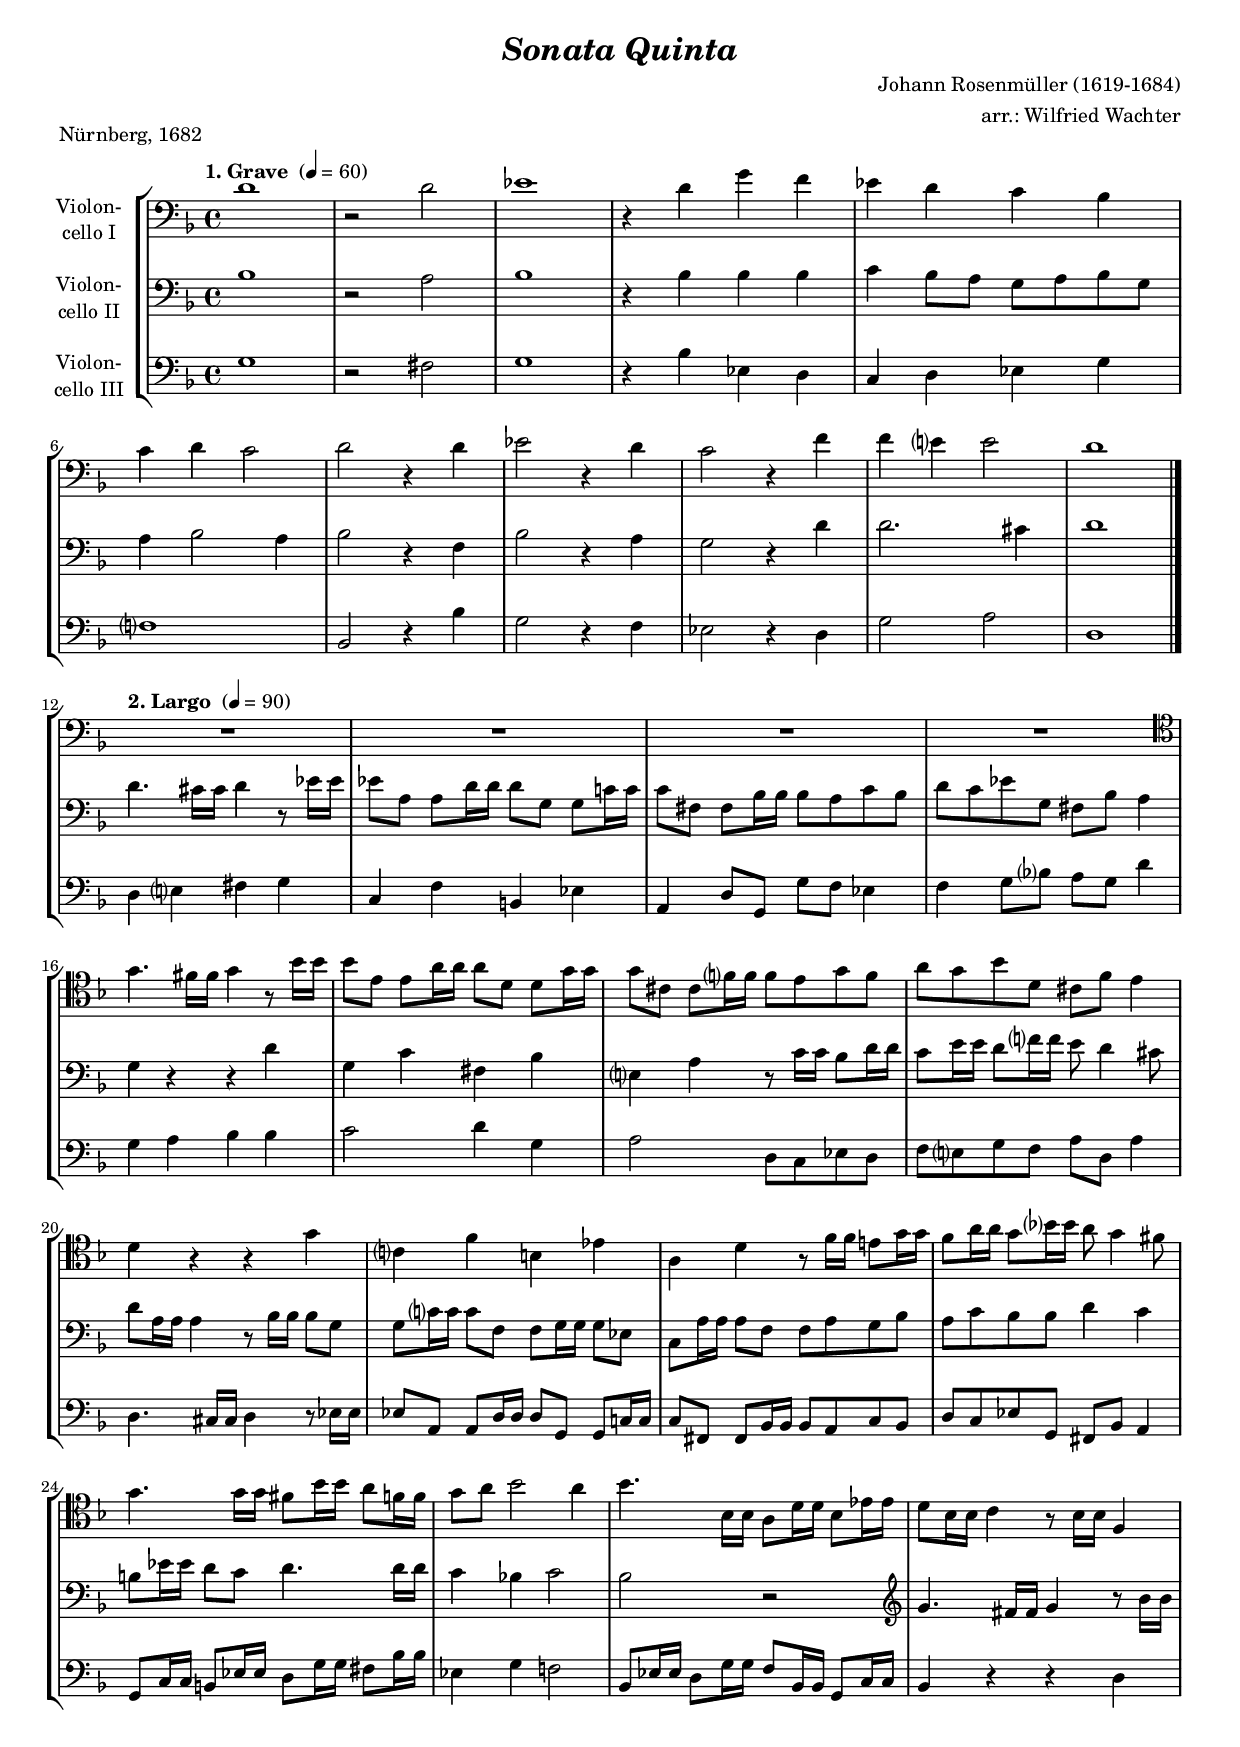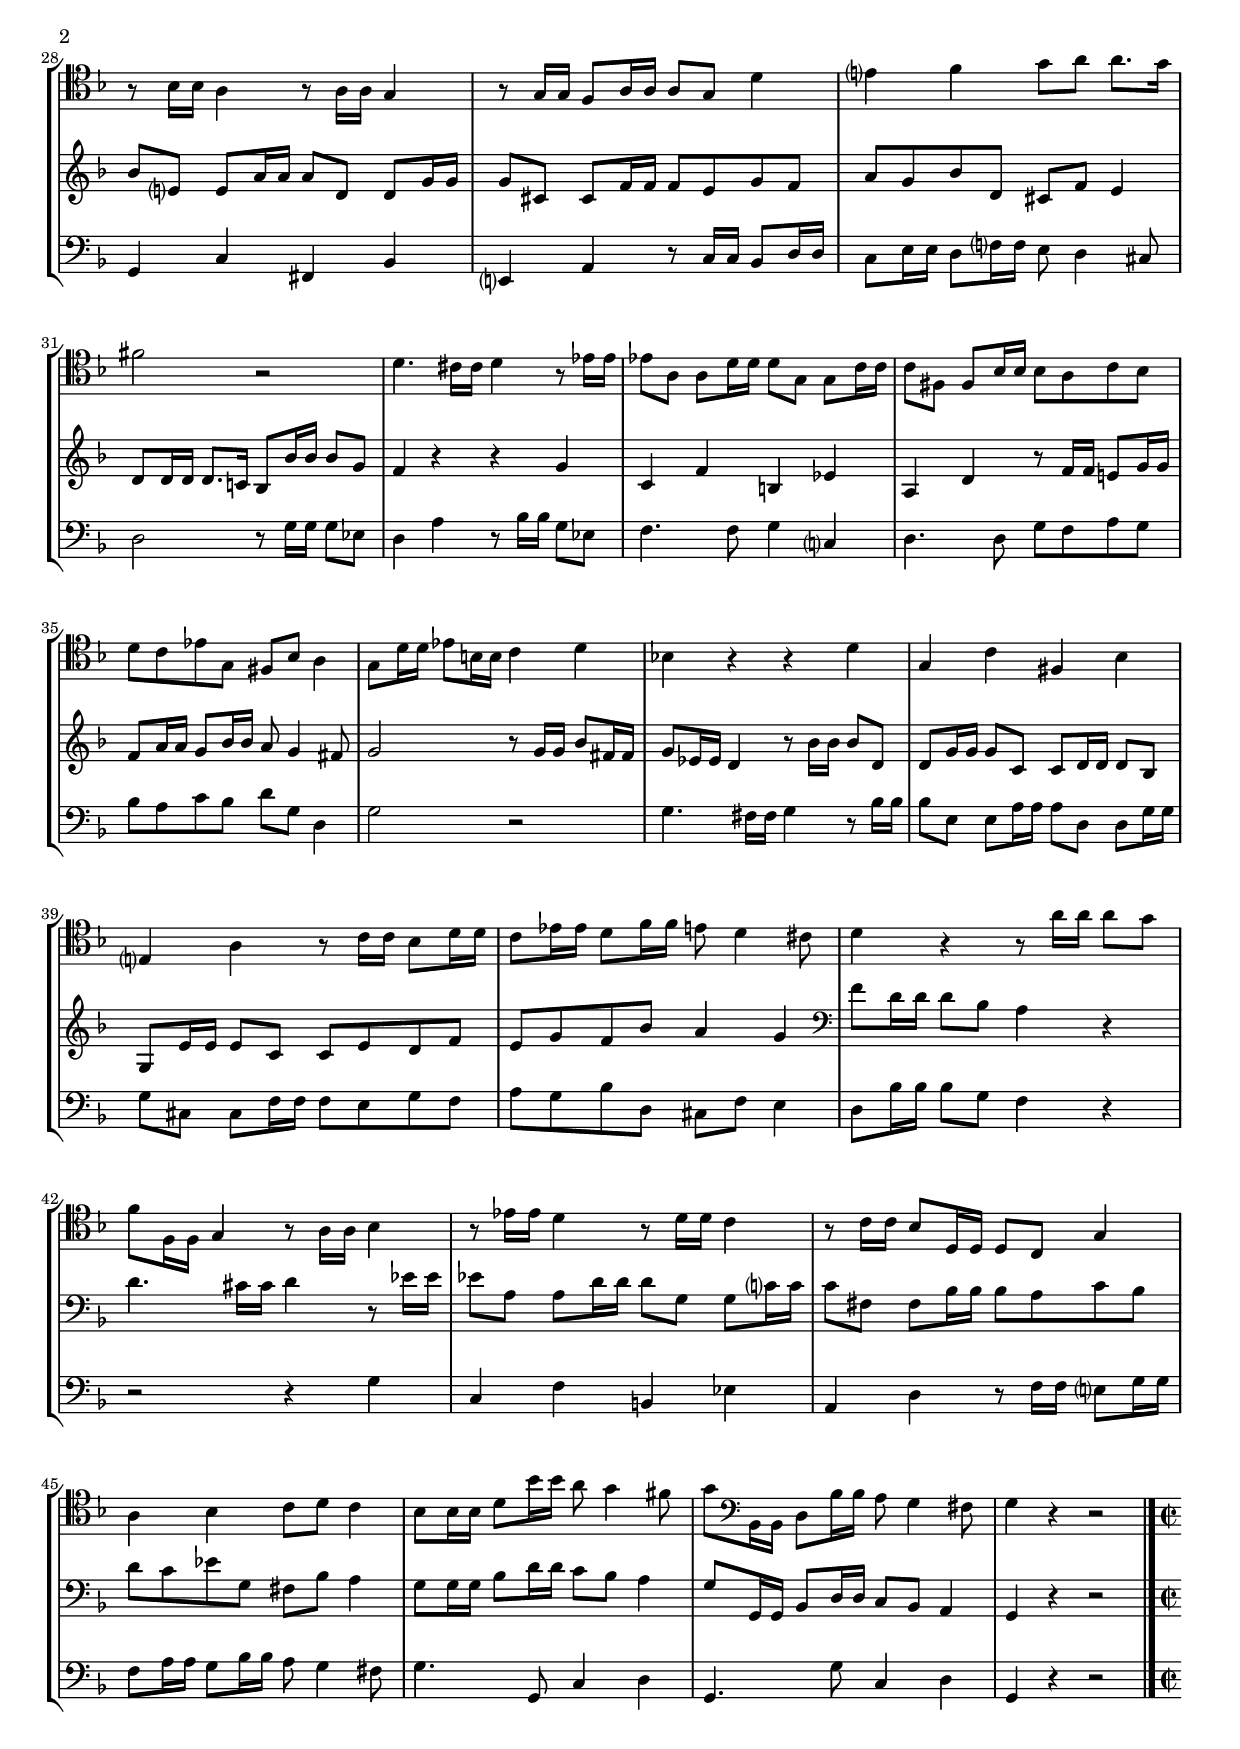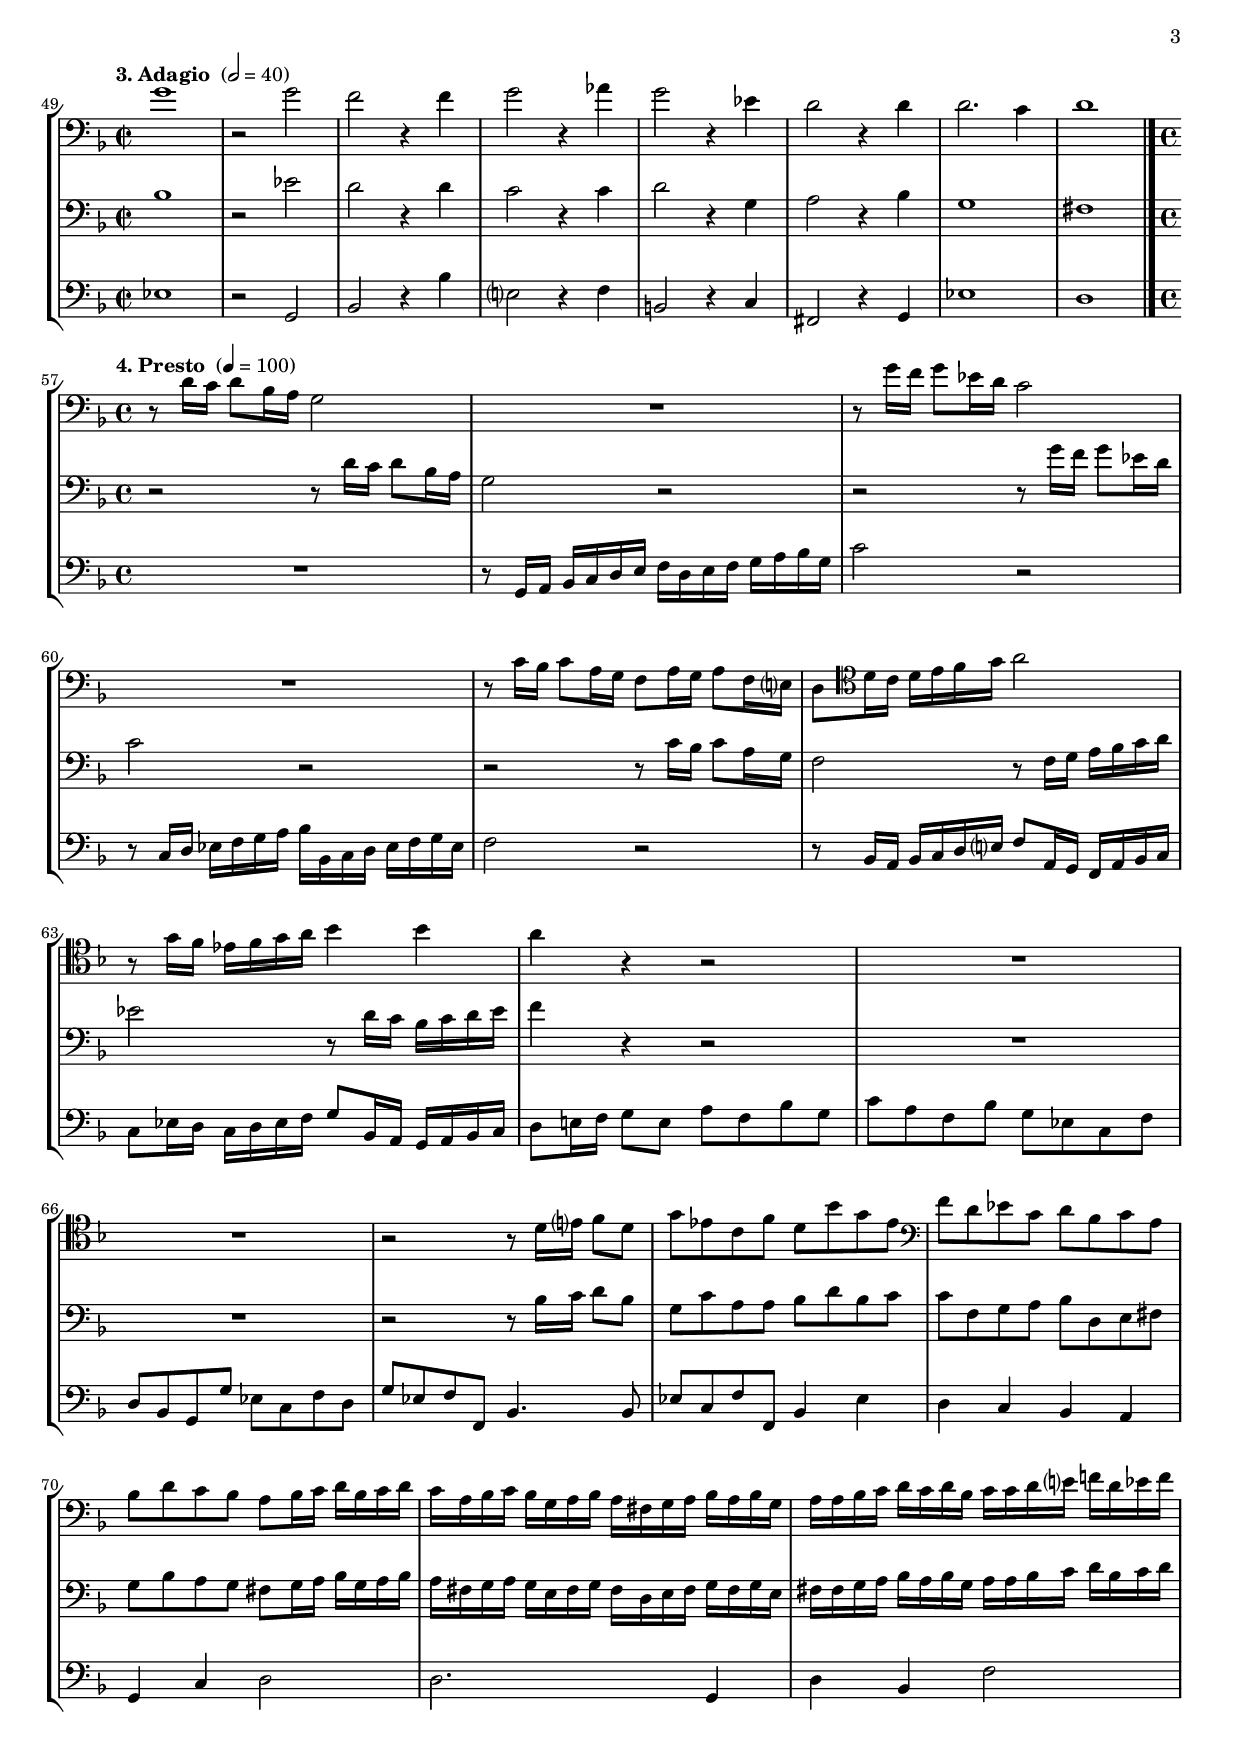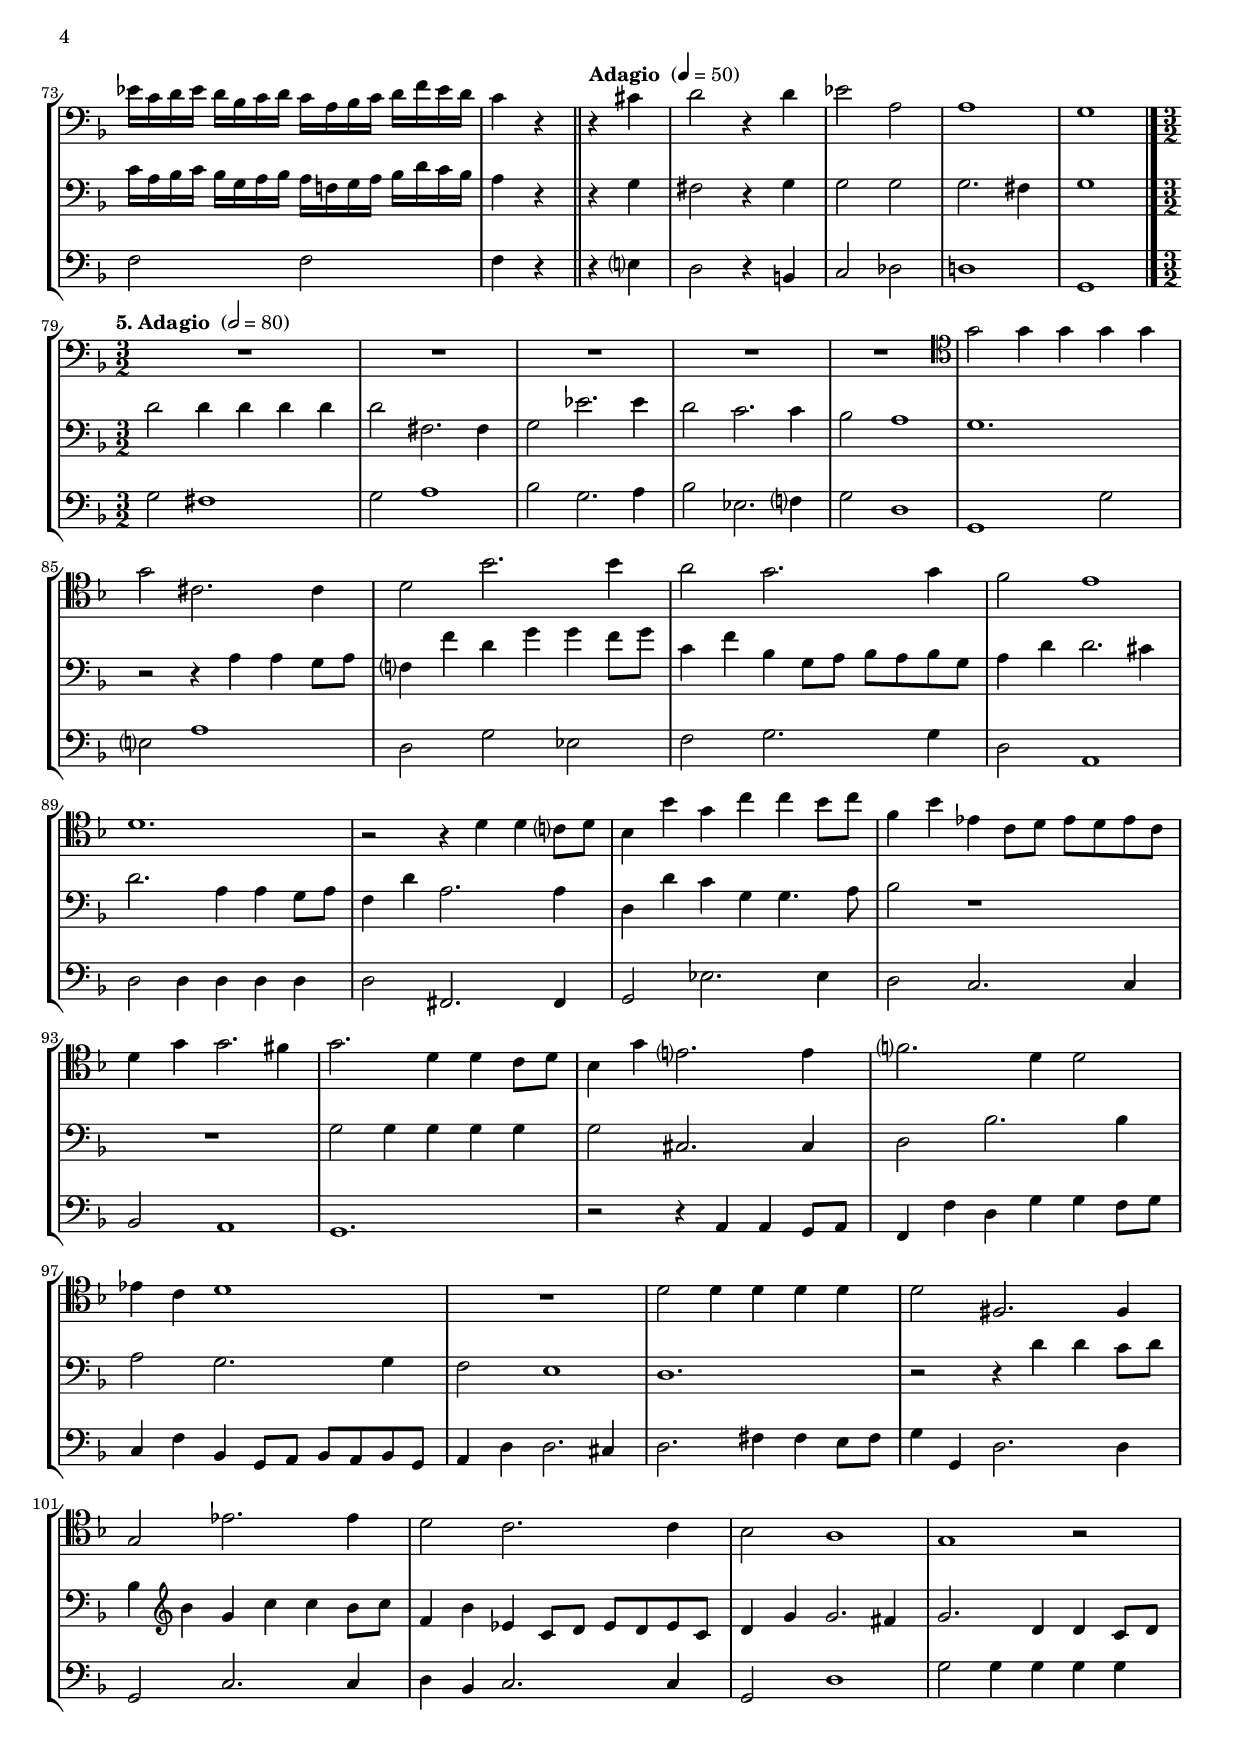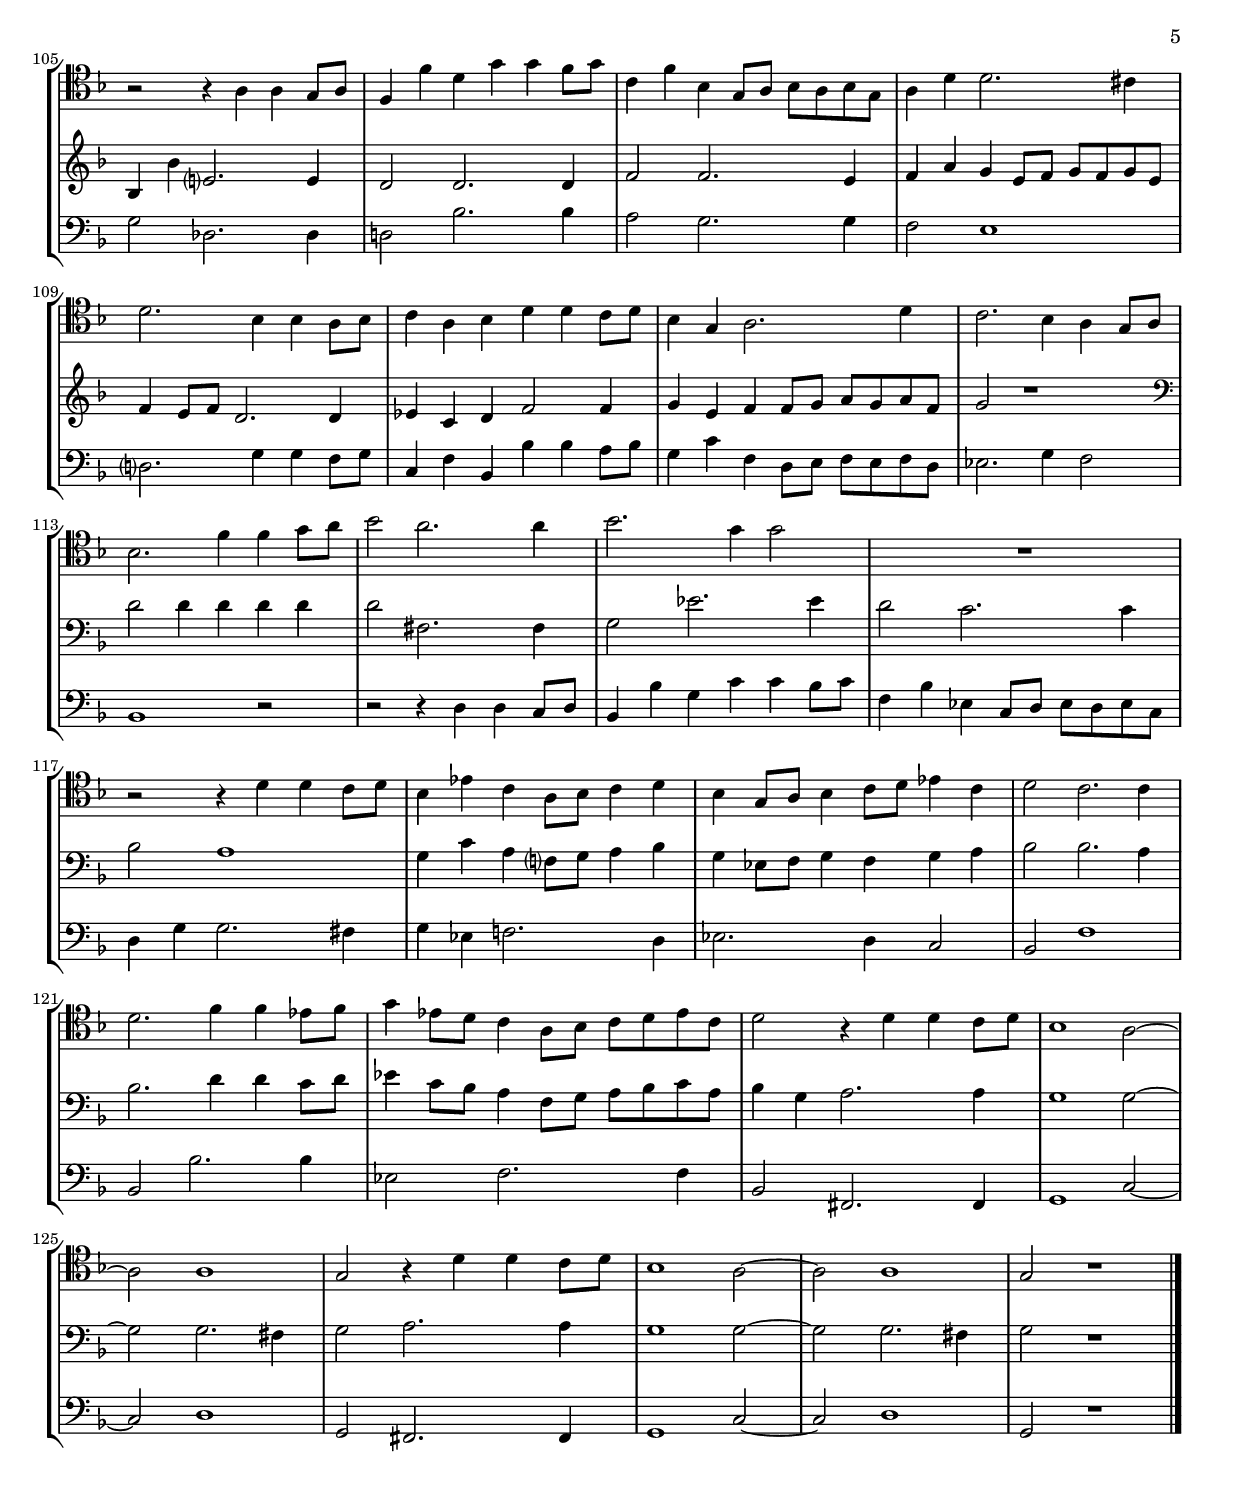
\version "2.18.2"
\include "deutsch.ly"
  
#(set-global-staff-size 17.25)

\header {
  title     = \markup \bold \italic "Sonata Quinta"
  composer  = "Johann Rosenmüller (1619-1684)"
  arranger  = "arr.: Wilfried Wachter"
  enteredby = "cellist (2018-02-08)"
  piece     = "Nürnberg, 1682"
}

voiceconsts = {
  \key d \minor
  \clef "bass"
%  \numericTimeSignature
  \compressFullBarRests
  % Set default beaming for all staves
% \set Timing.beamExceptions = #'()
% \set Timing.baseMoment     = #(ly:make-moment 1 4)
% \set Timing.beatStructure  = #'(1 1 1)
}

micl = "clarinet"
mifl = "flute"
miob = "oboe"
mifh = "french horn"
misx = "tenor sax"
mist = "string ensemble 1"
miba = "cello"

introa = {            \tempo "1. Grave "  4=60  \time 4/4 }
introb = { \break     \tempo "2. Largo "  4=90 }
introc = { \break     \tempo "3. Adagio " 2=40  \time 2/2 }
introd = { \break     \tempo "4. Presto " 4=100 \time 4/4 }
adagio = { \bar "||"  \tempo "Adagio " 4=50 }
introe = { \break     \tempo "5. Adagio " 2=80  \time 3/2 }

va = \relative c' {
  \voiceconsts

  \introa
  d1
  r2 d
  es1
  r4 d g f
  es d c b
  c d c2
  d r4 d
  es2 r4 d
  c2 r4 f
  f e? e2
  d1 \bar "|."

  \introb
  R1*4 \clef "tenor"
  g4. fis16 fis g4 r8 b16 b
  b8 e, e a16 a a8 d, d g16 g
  g8 cis, cis f?16 f f8 e g f
  a g b d, cis f e4

  d r r g
  c,? f h, es
  a, d r8 f16 f e!8 g16 g
  f8 a16 a g8 b?16 b a8 g4 fis8
  g4. g16 g fis8 b16 b a8 f16 f

  g8 a b2 a4
  b4. b,16 b a8 d16 d b8 es16 es
  d8 b16 b c4 r8 b16 b f4
  r8 b16 b a4 r8 a16 a g4
  r8 g16 g f8 a16 a a8 g d'4

  e? f g8 a a8. g16
  fis2 r
  d4. cis16 cis d4 r8 es16 es
  es8 a, a d16 d d8 g, g c16 c
  c8 fis, fis b16 b b8 a c b

  d c es g, fis b a4
  g8 d'16 d es8 h16 h c4 d
  b! r r d
  g, c fis, b
  e,? a r8 c16 c b8 d16 d

  c8 es16 es d8 f16 f e8 d4 cis8
  d4 r r8 a'16 a a8 g
  f f,16 f g4 r8 a16 a b4
  r8 es16 es d4 r8 d16 d c4
  r8 c16 c b8 d,16 d d8 c g'4

  a b c8 d c4
  b8 b16 b d8 b'16 b a8 g4 fis8
  g \clef "bass" b,,16 b d8 b'16 b a8 g4 fis8
  g4 r r2 \bar "|."

  \introc
  g'1
  r2 g
  f r4 f

  g2 r4 as
  g2 r4 es
  d2 r4 d
  d2. c4
  d1 \bar "|."

  \introd
  r8 d16 c d8 b16 a g2
  R1
  r8 g'16 f g8 es16 d c2
  R1

  r8 c16 b c8 a16 g f8 a16 g a8 f16 e?
  d8 \clef "tenor" d'16 c d e f g a2
  r8 g16 f es f g a b4 b
  a r r2
  R1*2
  r2 r8 d,16 e? f8 d

  g es c f d b' g es \clef "bass"
  f d es c d b c a
  b d c b a b16 c d b c d
  c a b c b g a b a fis g a b a b g

  a a b c d c d b c c d e? f! d es f
  es c d es d b c d c a b c d f es d
  c4 r \adagio r cis
  d2 r4 d
  es2 a,
  a1
  g

  \introe
  R1.*5 \clef "tenor"
  g'2 g4 g g g
  g2 cis,2. cis4
  d2 b'2. b4
  a2 g2. g4
  f2 e1
  d1.
  r2 r4 d d c?8 d

  b4 b' g c c b8 c
  f,4 b es, c8 d es d es c
  d4 g g2. fis4
  g2. d4 d c8 d
  b4 g' e?2. e4
  f?2. d4 d2

  es4 c d1
  R1.
  d2 d4 d d d
  d2 fis,2. fis4
  g2 es'2. es4
  d2 c2. c4
  b2 a1
  g r2
  r r4 a a g8 a

  f4 f' d g g f8 g
  c,4 f b, g8 a b a b g
  a4 d d2. cis4
  d2. b4 b a8 b
  c4 a b d d c8 d
  b4 g a2. d4

  c2. b4 a g8 a
  b2. f'4 f g8 a
  b2 a2. a4
  b2. g4 g2
  R1.
  r2 r4 d d c8 d
  b4 es c a8 b c4 d

  b g8 a b4 c8 d es4 c
  d2 c2. c4
  d2. f4 f es8 f
  g4 es8 d c4 a8 b c d es c
  d2 r4 d d c8 d
  b1 a2~
  a a1

  g2 r4 d' d c8 d
  b1 a2~
  a a1
  g2 r1 \bar "|."
}

vb = \relative c' {
  \voiceconsts

  \introa
  b1
  r2 a
  b1
  r4 b b b
  c b8 a g a b g
  a4 b2 a4
  b2 r4 f
  b2 r4 a
  g2 r4 d'
  d2. cis4
  d1 \bar "|."

  \introb
  d4. cis16 cis d4 r8 es16 es
  es8 a, a d16 d d8 g, g c!16 c
  c8 fis, fis b16 b b8 a c b
  d c es g, fis b a4
  g r r d'

  g, c fis, b
  e,? a r8 c16 c b8 d16 d
  c8 e16 e d8 f?16 f e8 d4 cis8
  d a16 a a4 r8 b16 b b8 g

  g c?16 c c8 f, f g16 g g8 es
  c a'16 a a8 f f a g b
  a c b b d4 c
  h8 es16 es d8 c d4. d16 d
  c4 b! c2

  b r \clef "treble"
  g'4. fis16 fis g4 r8 b16 b
  b8 e,? e a16 a a8 d, d g16 g
  g8 cis, cis f16 f f8 e g f

  a g b d, cis f e4
  d8 d16 d d8. c!16 b8 b'16 b b8 g
  f4 r r g
  c, f h, es
  a, d r8 f16 f e!8 g16 g

  f8 a16 a g8 b16 b a8 g4 fis8
  g2 r8 g16 g b8 fis16 fis
  g8 es16 es d4 r8 b'16 b b8 d,

  d g16 g g8 c, c d16 d d8 b
  g e'16 e e8 c c e d f
  e g f b a4 g \clef "bass"
  f8 d16 d d8 b a4 r

  d4. cis16 cis d4 r8 es16 es
  es8 a, a d16 d d8 g, g c?16 c
  c8 fis, fis b16 b b8 a c b
  d c es g, fis b a4

  g8 g16 g b8 d16 d c8 b a4
  g8 g,16 g b8 d16 d c8 b a4
  g r r2 \bar "|."

  \introc
  b'1
  r2 es
  d r4 d
  c2 r4 c
  d2 r4 g,

  a2 r4 b
  g1
  fis \bar "|."

  \introd
  r2 r8 d'16 c d8 b16 a
  g2 r
  r r8 g'16 f g8 es16 d
  c2 r
  r r8 c16 b c8 a16 g

  f2 r8 f16 g a b c d
  es2 r8 d16 c b c d es
  f4 r r2
  R1*2
  r2 r8 b,16 c d8 b
  g c a a b d b c

  c f, g a b d, e fis
  g b a g fis g16 a b g a b
  a fis g a g e fis g fis d e fis g fis g e

  fis fis g a b a b g a a b c d b c d
  c a b c b g a b a f! g a b d c b
  a4 r \adagio r g
  fis2 r4 g
  g2 g

  g2. fis4
  g1
  \introe
  d'2 d4 d d d
  d2 fis,2. fis4
  g2 es'2. es4
  d2 c2. c4
  b2 a1
  g1.

  r2 r4 a a g8 a
  f?4 f' d g g f8 g
  c,4 f b, g8 a b a b g
  a4 d d2. cis4
  d2. a4 a g8 a
  f4 d' a2. a4

  d, d' c g g4. a8
  b2 r1
  R1.
  g2 g4 g g g
  g2 cis,2. cis4
  d2 b'2. b4
  a2 g2. g4
  f2 e1
  d1.

  r2 r4 d' d c8 d
  b4 \clef "treble" b' g c c b8 c
  f,4 b es, c8 d es d es c
  d4 g g2. fis4
  g2. d4 d c8 d

  b4 b' e,?2. e4
  d2 d2. d4
  f2 f2. e4
  f a g e8 f g f g e
  f4 e8 f d2. d4
  es c d f2 f4

  g e f f8 g a g a f
  g2 r1 \clef "bass"
  d2 d4 d d d
  d2 fis,2. fis4
  g2 es'2. es4
  d2 c2. c4
  b2 a1

  g4 c a f?8 g a4 b
  g es8 f g4 f g a
  b2 b2. a4
  b2. d4 d c8 d
  es4 c8 b a4 f8 g a b c a
  b4 g a2. a4

  g1 g2~
  g g2. fis4
  g2 a2. a4
  g1 g2~
  g g2. fis4
  g2 r1 \bar "|."
}

vc = \relative c' {
  \voiceconsts

  \introa
  g1
  r2 fis
  g1
  r4 b es, d
  c d es g
  f?1
  b,2 r4 b'
  g2 r4 f
  es2 r4 d
  g2 a
  d,1 \bar "|."

  \introb
  d4 e? fis g
  c, f h, es
  a, d8 g, g' f es4
  f g8 b? a g d'4
  g, a b b
  c2 d4 g,
  a2 d,8 c es d

  f e? g f a d, a'4
  d,4. cis16 cis d4 r8 es16 es
  es8 a, a d16 d d8 g, g c!16 c
  c8 fis, fis b16 b b8 a c b
  d c es g, fis b a4

  g8 c16 c h8 es16 es d8 g16 g fis8 b16 b
  es,4 g f!2
  b,8 es16 es d8 g16 g f8 b,16 b g8 c16 c
  b4 r r d
  g, c fis, b

  e,? a r8 c16 c b8 d16 d
  c8 e16 e d8 f?16 f e8 d4 cis8
  d2 r8 g16 g g8 es
  d4 a' r8 b16 b g8 es
  f4. f8 g4 c,?

  d4. d8 g f a g
  b a c b d g, d4
  g2 r
  g4. fis16 fis g4 r8 b16 b
  b8 e, e a16 a a8 d, d g16 g

  g8 cis, cis f16 f f8 e g f
  a g b d, cis f e4
  d8 b'16 b b8 g f4 r
  r2 r4 g
  c, f h, es
  a, d r8 f16 f e?8 g16 g

  f8 a16 a g8 b16 b a8 g4 fis8
  g4. g,8 c4 d
  g,4. g'8 c,4 d
  g, r r2 \bar "|."

  \introc
  es'1
  r2 g,
  b r4 b'
  e,?2 r4 f
  h,2 r4 c

  fis,2 r4 g
  es'1
  d \bar "|."

  \introd
  R1
  r8 g,16 a b c d e f d e f g a b g
  c2 r
  r8 c,16 d es f g a b b, c d es f g es

  f2 r
  r8 b,16 a b c d e? f8 a,16 g f a b c
  c8 es16 d c d es f g8 b,16 a g a b c
  d8 e!16 f g8 e a f b g

  c a f b g es c f
  d b g g' es c f d
  g es f f, b4. b8
  es c f f, b4 es
  d c b a
  g c d2
  d2. g,4

  d' b f'2
  f f
  f4 r \adagio r e?
  d2 r4 h
  c2 des
  d!1
  g, \bar "|."

  \introe
  g'2 fis1
  g2 a1
  b2 g2. a4
  b2 es,2. f?4

  g2 d1
  g, g'2
  e? a1
  d,2 g es
  f g2. g4
  d2 a1
  d2 d4 d d d
  d2 fis,2. fis4
  g2 es'2. es4
  d2 c2. c4

  b2 a1
  g1.
  r2 r4 a a g8 a
  f4 f' d g g f8 g
  c,4 f b, g8 a b a b g
  a4 d d2. cis4
  d2. fis4 fis e8 fis

  g4 g, d'2. d4
  g,2 c2. c4
  d b c2. c4
  g2 d'1
  g2 g4 g g g
  g2 des2. des4
  d!2 b'2. b4
  a2 g2. g4
  f2 e1

  d?2. g4 g f8 g
  c,4 f b, b' b a8 b
  g4 c f, d8 e f e f d
  es2. g4 f2
  b,1 r2
  r r4 d d c8 d
  b4 b' g c c b8 c

  f,4 b es, c8 d es d es c
  d4 g g2. fis4
  g es f!2. d4
  es2. d4 c2
  b f'1
  b,2 b'2. b4
  es,2 f2. f4
  b,2 fis2. fis4

  g1 c2~
  c d1
  g,2 fis2. fis4
  g1 c2~
  c d1
  g,2 r1 \bar "|."
}


music = \new StaffGroup <<
      \new Staff {
	\set Staff.midiInstrument = \miba
	\set Staff.instrumentName = \markup \center-column { "Violon-" "cello I" }
	\transpose d d { \va }
      }

      \new Staff {
	\set Staff.midiInstrument = \miba
	\set Staff.instrumentName = \markup \center-column { "Violon-" "cello II" }
	\transpose d d { \vb }
      }

      \new Staff {
	\set Staff.midiInstrument = \miba
	\set Staff.instrumentName = \markup \center-column { "Violon-" "cello III" }
	\transpose d d { \vc }
      }
>>

\book {
  \score {
    \music
    \layout {}
  }

  \score {
    \unfoldRepeats \music

    \midi {
      \context {
        \Score
      }
    }
  }
}
